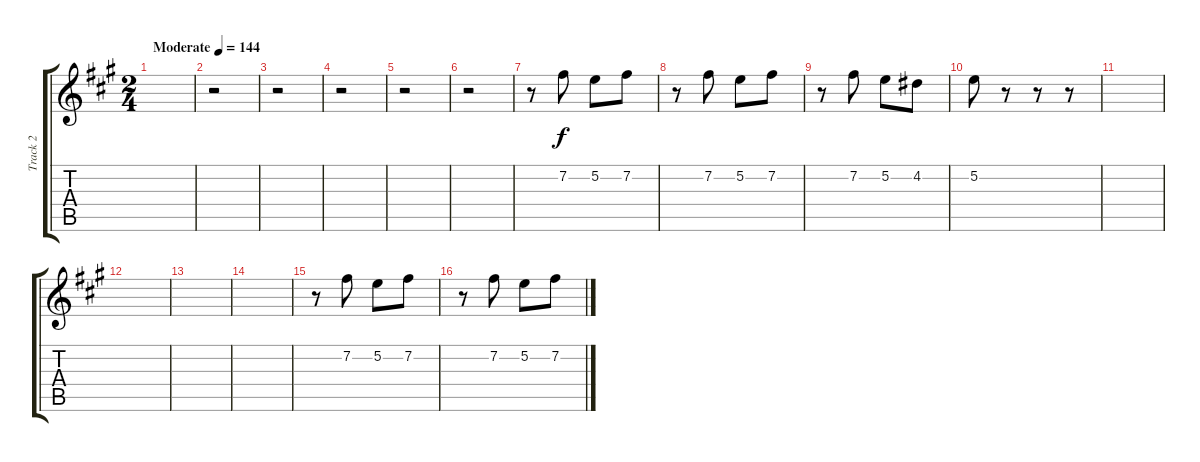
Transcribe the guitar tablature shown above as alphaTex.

\track ("Track 2" "Track 2") {instrument overdrivenguitar}
\staff {score tabs}
\tuning (E4 B3 G3 D3 A2 E2) {hide}
\ts (2 4)
\tempo (144 "Moderate")
\clef g2
\ks a
|
r.2 |
r.2 |
r.2 |
r.2 |
r.2 |
r.8 7.2.8 5.2.8 7.2.8 |
r.8 7.2.8 5.2.8 7.2.8 |
r.8 7.2.8 5.2.8 4.2.8 |
5.2.8 r.8 r.8 r.8 |
|
|
|
|
r.8 7.2.8 5.2.8 7.2.8 |
r.8 7.2.8 5.2.8 7.2.8
